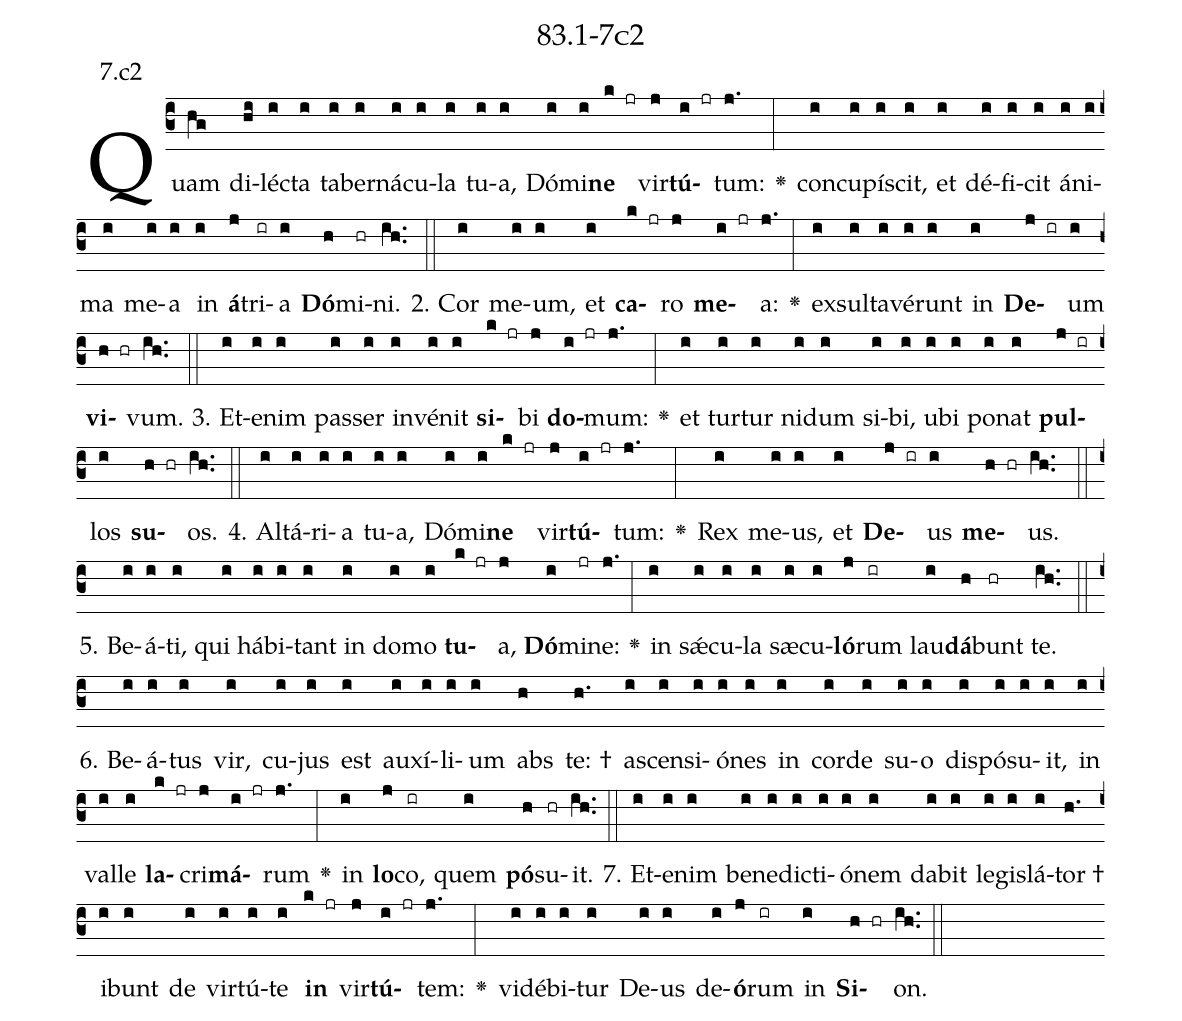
name: 83.1-7c2;
annotation: 7.c2;
%%
(c3)Quam(hg) di(hi)léc(i)ta(i) ta(i)ber(i)ná(i)cu(i)la(i) tu(i)a,(i) Dó(i)mi(i)<b>ne</b>(k jr) vir(j)<b>tú</b>(i jr)tum:(j.) <v>\greheightstar</v>(:) con(i)cu(i)pí(i)scit,(i) et(i) dé(i)fi(i)cit(i) á(i)ni(i)ma(i) me(i)a(i) in(i) <b>á</b>(j)tri(ir)a(i) <b>Dó</b>(h)mi(hr)ni.(ih..) (::)
2. Cor(i) me(i)um,(i) et(i) <b>ca</b>(k jr)ro(j) <b>me</b>(i jr)a:(j.) <v>\greheightstar</v>(:) ex(i)sul(i)ta(i)vé(i)runt(i) in(i) <b>De</b>(j ir)um(i) <b>vi</b>(h hr)vum.(ih..) (::)
3. Et(i)e(i)nim(i) pas(i)ser(i) in(i)vé(i)nit(i) <b>si</b>(k jr)bi(j) <b>do</b>(i jr)mum:(j.) <v>\greheightstar</v>(:) et(i) tur(i)tur(i) ni(i)dum(i) si(i)bi,(i) u(i)bi(i) po(i)nat(i) <b>pul</b>(j ir)los(i) <b>su</b>(h hr)os.(ih..) (::)
4. Al(i)tá(i)ri(i)a(i) tu(i)a,(i) Dó(i)mi(i)<b>ne</b>(k jr) vir(j)<b>tú</b>(i jr)tum:(j.) <v>\greheightstar</v>(:) Rex(i) me(i)us,(i) et(i) <b>De</b>(j ir)us(i) <b>me</b>(h hr)us.(ih..) (::)
5. Be(i)á(i)ti,(i) qui(i) há(i)bi(i)tant(i) in(i) do(i)mo(i) <b>tu</b>(k jr)a,(j) <b>Dó</b>(i)mi(jr)ne:(j.) <v>\greheightstar</v>(:) in(i) sǽ(i)cu(i)la(i) sæ(i)cu(i)<b>ló</b>(j)rum(ir) lau(i)<b>dá</b>(h)bunt(hr) te.(ih..) (::)
6. Be(i)á(i)tus(i) vir,(i) cu(i)jus(i) est(i) au(i)xí(i)li(i)um(i) abs(h) te: †(h.) a(i)scen(i)si(i)ó(i)nes(i) in(i) cor(i)de(i) su(i)o(i) dis(i)pó(i)su(i)it,(i) in(i) val(i)le(i) <b>la</b>(k jr)cri(j)<b>má</b>(i jr)rum(j.) <v>\greheightstar</v>(:) in(i) <b>lo</b>(j)co,(ir) quem(i) <b>pó</b>(h)su(hr)it.(ih..) (::)
7. Et(i)e(i)nim(i) be(i)ne(i)dic(i)ti(i)ó(i)nem(i) da(i)bit(i) le(i)gis(i)lá(i)tor †(h.) i(i)bunt(i) de(i) vir(i)tú(i)te(i) <b>in</b>(k jr) vir(j)<b>tú</b>(i jr)tem:(j.) <v>\greheightstar</v>(:) vi(i)dé(i)bi(i)tur(i) De(i)us(i) de(i)<b>ó</b>(j)rum(ir) in(i) <b>Si</b>(h hr)on.(ih..) (::)
